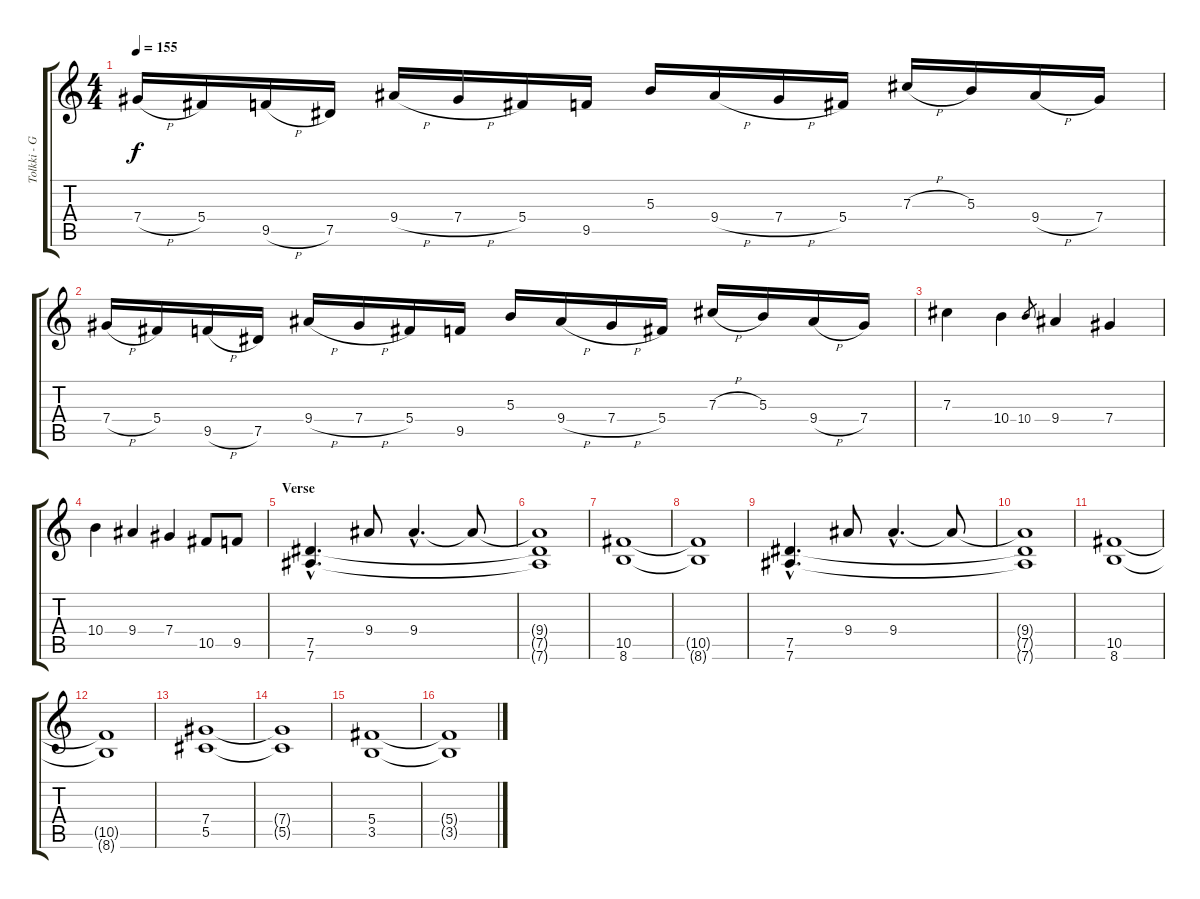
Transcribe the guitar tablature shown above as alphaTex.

\track ("Tolkki - Guitar" "Tolkki - G") {instrument distortionguitar}
\staff {score tabs}
\tuning (Eb4 Bb3 Gb3 Db3 Ab2 Eb2) {hide}
\ts (4 4)
\tempo 155
\clef g2
\ks c
7.4{h}.16{dy f} 5.4.16 9.5{h}.16 7.5.16 9.4{h}.16 7.4{h}.16 5.4.16 9.5.16 5.3.16 9.4{h}.16 7.4{h}.16 5.4.16 7.3{h}.16 5.3.16 9.4{h}.16 7.4.16 |
7.4{h}.16 5.4.16 9.5{h}.16 7.5.16 9.4{h}.16 7.4{h}.16 5.4.16 9.5.16 5.3.16 9.4{h}.16 7.4{h}.16 5.4.16 7.3{h}.16 5.3.16 9.4{h}.16 7.4.16 |
7.3.4 10.4.4 10.4.8{gr} 9.4.4 7.4.4 |
10.4.4 9.4.4 7.4.4 10.5.8 9.5.8 |
\section ("" "Verse")
(7.5{hac} 7.6{hac}).4{d} 9.4.8 9.4{hac}.4{d} 9.4{t}.8 |
(9.4{t} 7.5{t} 7.6{t}).1 |
(10.5 8.6).1 |
(10.5{t} 8.6{t}).1 |
(7.5{hac} 7.6{hac}).4{d} 9.4.8 9.4{hac}.4{d} 9.4{t}.8 |
(9.4{t} 7.5{t} 7.6{t}).1 |
(10.5 8.6).1 |
(10.5{t} 8.6{t}).1 |
(7.4 5.5).1 |
(7.4{t} 5.5{t}).1 |
(5.4 3.5).1 |
(5.4{t} 3.5{t}).1
